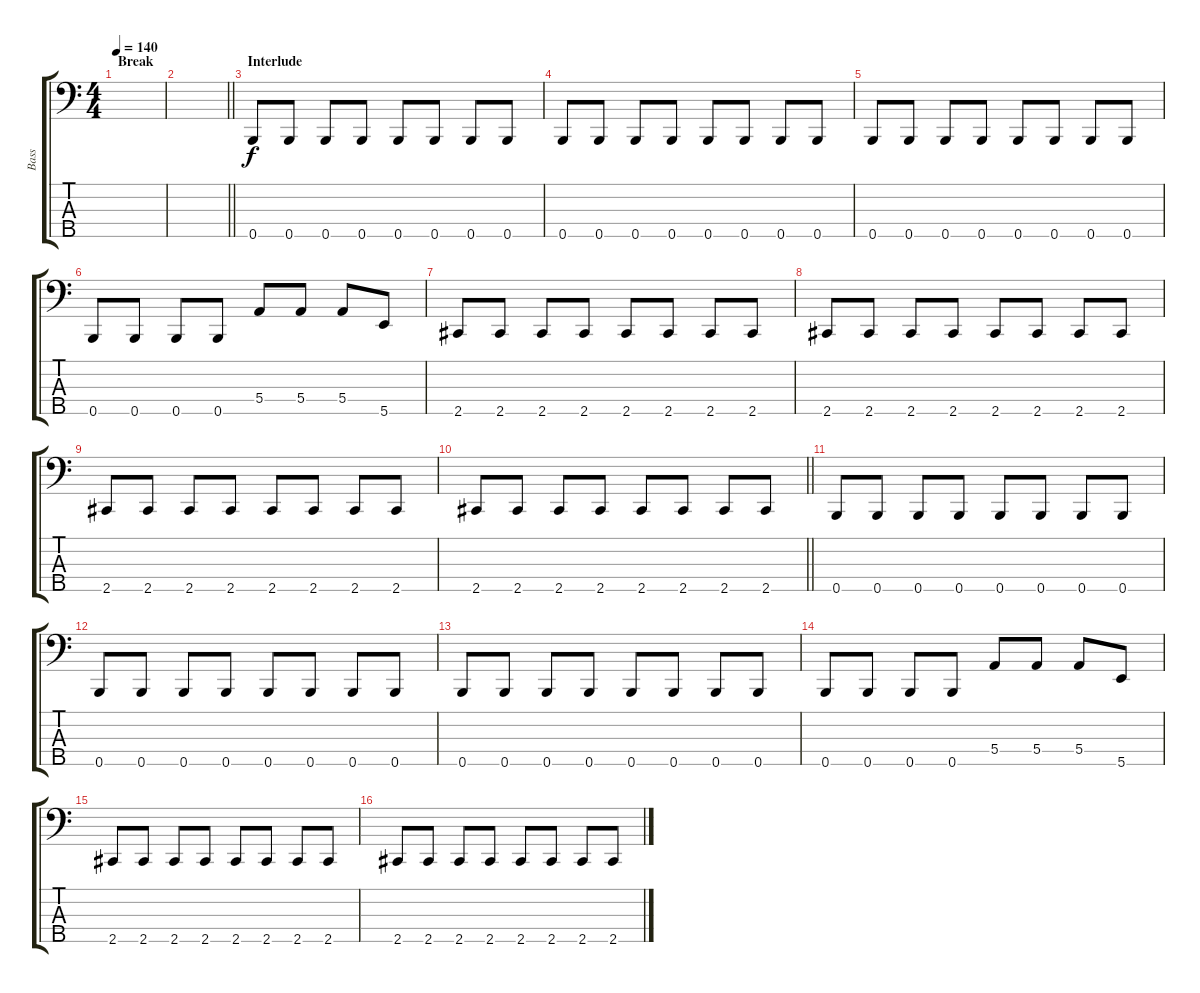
\track ("Bass" "Bass") {instrument electricbassfinger}
\staff {score tabs}
\tuning (G2 D2 A1 E1 B0) {hide}
\ts (4 4)
\section ("" "Break")
\tempo 140
\clef f4
\ks c
|
\barLineRight lightlight
|
\section ("" "Interlude")
0.5.8 0.5.8 0.5.8 0.5.8 0.5.8 0.5.8 0.5.8 0.5.8 |
0.5.8 0.5.8 0.5.8 0.5.8 0.5.8 0.5.8 0.5.8 0.5.8 |
0.5.8 0.5.8 0.5.8 0.5.8 0.5.8 0.5.8 0.5.8 0.5.8 |
0.5.8 0.5.8 0.5.8 0.5.8 5.4.8 5.4.8 5.4.8 5.5.8 |
2.5.8 2.5.8 2.5.8 2.5.8 2.5.8 2.5.8 2.5.8 2.5.8 |
2.5.8 2.5.8 2.5.8 2.5.8 2.5.8 2.5.8 2.5.8 2.5.8 |
2.5.8 2.5.8 2.5.8 2.5.8 2.5.8 2.5.8 2.5.8 2.5.8 |
\barLineRight lightlight
2.5.8 2.5.8 2.5.8 2.5.8 2.5.8 2.5.8 2.5.8 2.5.8 |
0.5.8 0.5.8 0.5.8 0.5.8 0.5.8 0.5.8 0.5.8 0.5.8 |
0.5.8 0.5.8 0.5.8 0.5.8 0.5.8 0.5.8 0.5.8 0.5.8 |
0.5.8 0.5.8 0.5.8 0.5.8 0.5.8 0.5.8 0.5.8 0.5.8 |
0.5.8 0.5.8 0.5.8 0.5.8 5.4.8 5.4.8 5.4.8 5.5.8 |
2.5.8 2.5.8 2.5.8 2.5.8 2.5.8 2.5.8 2.5.8 2.5.8 |
2.5.8 2.5.8 2.5.8 2.5.8 2.5.8 2.5.8 2.5.8 2.5.8
